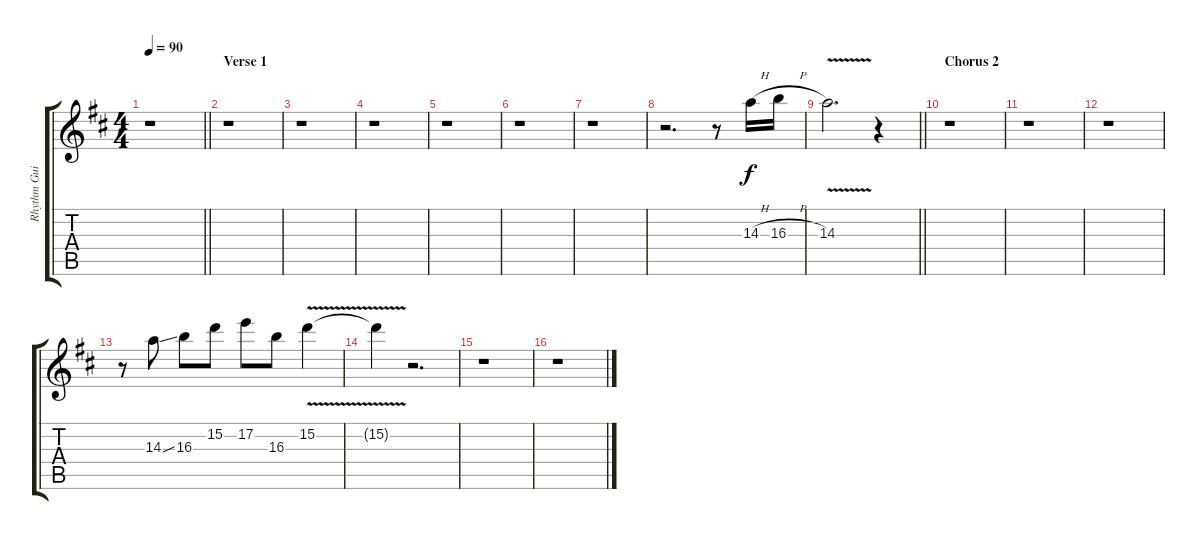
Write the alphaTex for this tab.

\track ("Rhythm Guitar" "Rhythm Gui") {instrument overdrivenguitar}
\staff {score tabs}
\tuning (E4 B3 G3 D3 A2 E2) {hide}
\ts (4 4)
\tempo 90
\clef g2
\barLineRight lightlight
\ks d
r.1{dy fff} |
\section ("" "Verse 1")
r.1 |
r.1 |
r.1 |
r.1 |
r.1 |
r.1 |
r.2{d} r.8 14.3{h}.16{dy f} 16.3{h}.16 |
\barLineRight lightlight
14.3{v}.2{d} r.4 |
\section ("" "Chorus 2")
r.1 |
r.1 |
r.1 |
r.8 14.3{ss}.8 16.3.8 15.2.8 17.2.8 16.3.8 15.2{v}.4 |
15.2{t}.4 r.2{d} |
r.1 |
r.1
